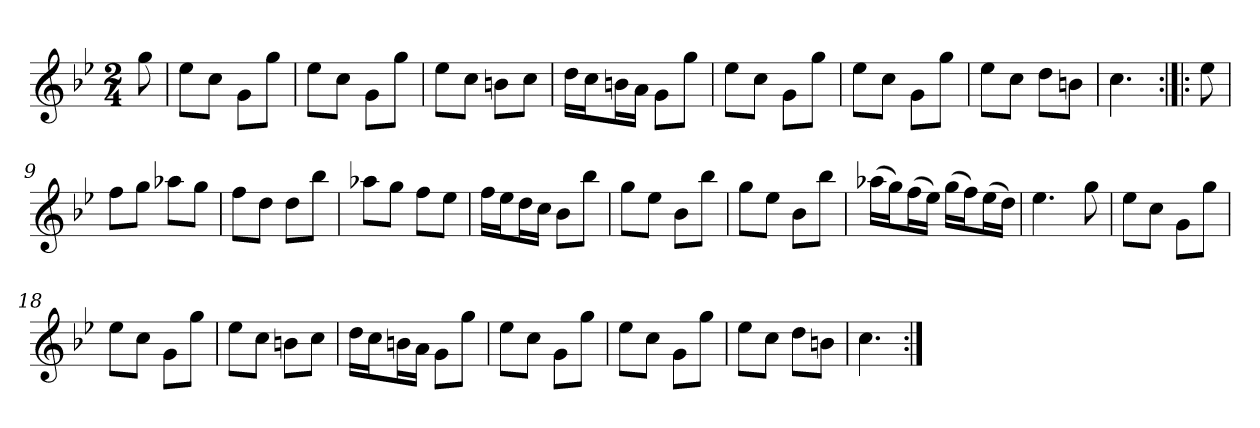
**kern
*part1
*staff1
*clefG2
*k[b-e-]
*C:dor
*M2/4
*MM104
=
8gg
=1
8ee-\L
8cc\J
8g\L
8gg\J
=2
8ee-\L
8cc\J
8g\L
8gg\J
=3
8ee-\L
8cc\J
8bn\L
8cc\J
=4
16dd\LL
16cc\J
16bn\L
16a\JJ
8g\L
8gg\J
=5
8ee-\L
8cc\J
8g\L
8gg\J
=6
8ee-\L
8cc\J
8g\L
8gg\J
=7
8ee-\L
8cc\J
8dd\L
8bn\J
=8
4.cc
=:|!|:
8ee-
=9
8ff\L
8gg\J
8aa-X\L
8gg\J
=10
8ff\L
8dd\J
8dd\L
8bb-\J
=11
8aa-X\L
8gg\J
8ff\L
8ee-\J
=12
16ff\LL
16ee-\J
16dd\L
16cc\JJ
8b-\L
8bb-\J
=13
8gg\L
8ee-\J
8b-\L
8bb-\J
=14
8gg\L
8ee-\J
8b-\L
8bb-\J
=15
(16aa-X\LL
16gg\J)
(16ff\L
16ee-\JJ)
(16gg\LL
16ff\J)
(16ee-\L
16dd\JJ)
=16
4.ee-
8gg
=17
8ee-\L
8cc\J
8g\L
8gg\J
=18
8ee-\L
8cc\J
8g\L
8gg\J
=19
8ee-\L
8cc\J
8bn\L
8cc\J
=20
16dd\LL
16cc\J
16bn\L
16a\JJ
8g\L
8gg\J
=21
8ee-\L
8cc\J
8g\L
8gg\J
=22
8ee-\L
8cc\J
8g\L
8gg\J
=23
8ee-\L
8cc\J
8dd\L
8bn\J
=24
4.cc
=:|!
*-
